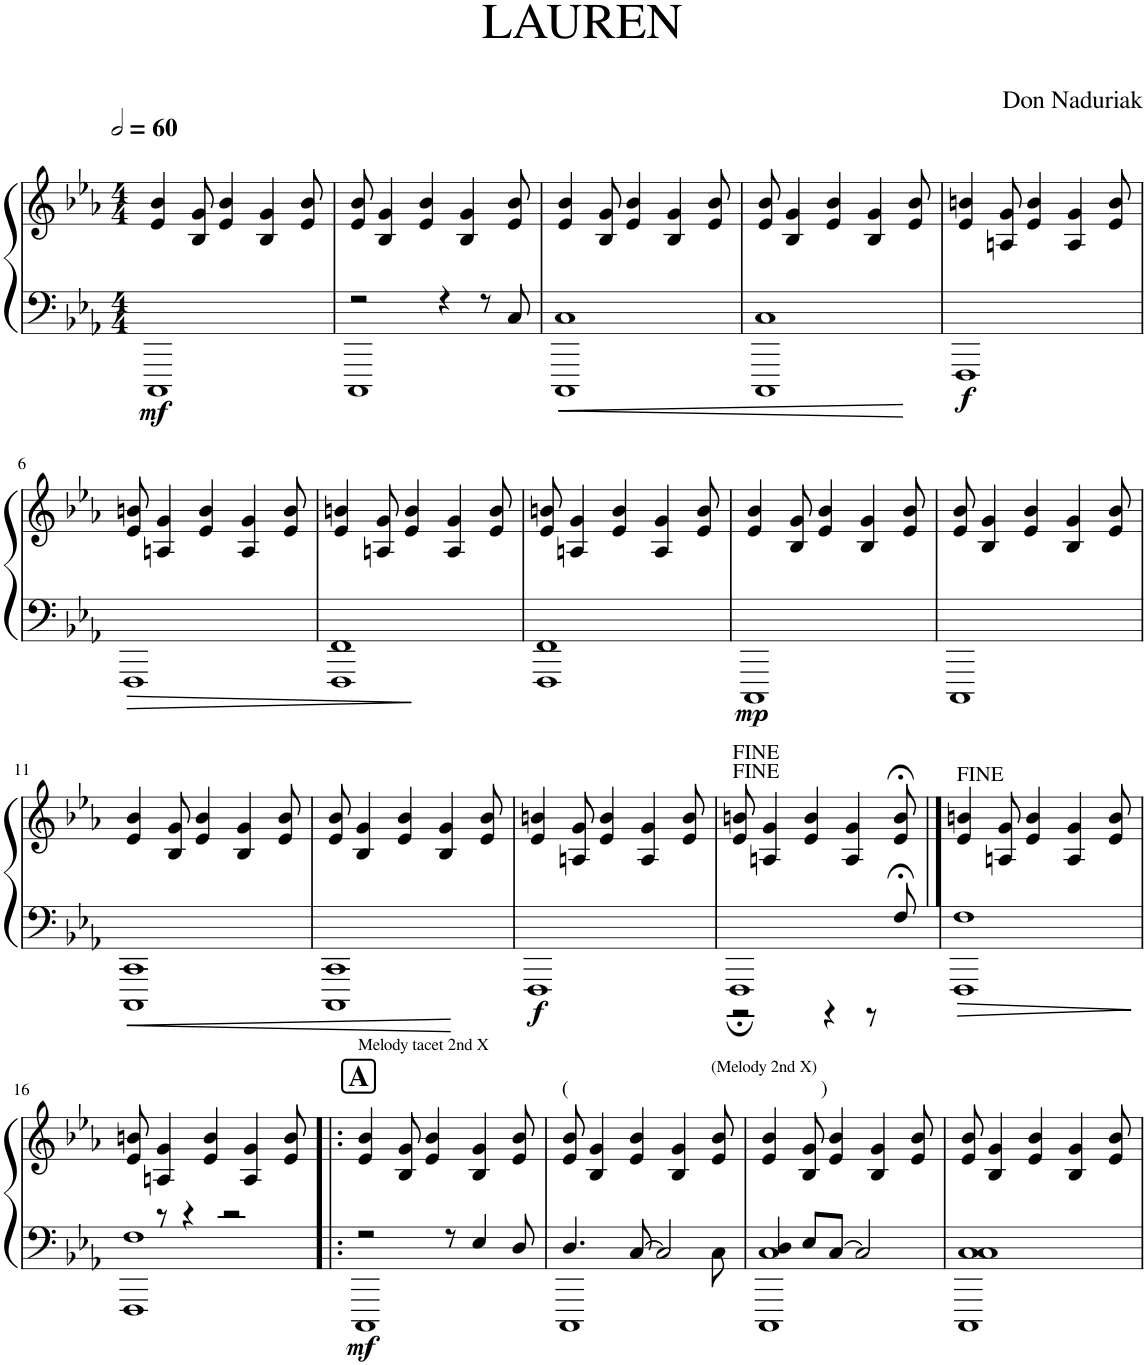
**kern	**kern	**dynam
*part1	*part1	*part1
*staff2	*staff1	*staff1/2
*I"Piano	*	*
*I'Pno	*	*
*clefF4	*clefG2	*
*k[b-e-a-]	*k[b-e-a-]	*
*M4/4	*M4/4	*
*MM120	*MM120	*
=1	=1	=1
*^	*	*
!	!	!	!LO:DY:b=2
1ryy	1CCC	4e-/ 4b-/	mf
.	.	8B-/ 8g/	.
.	.	4e-/ 4b-/	.
.	.	4B-/ 4g/	.
.	.	8e-/ 8b-/	.
=2	=2	=2	=2
2r	1CCC	8e-/ 8b-/	.
.	.	4B-/ 4g/	.
.	.	4e-/ 4b-/	.
4r	.	.	.
.	.	4B-/ 4g/	.
8r	.	.	.
8C/	.	8e-/ 8b-/	.
=3	=3	=3	=3
1C	1CCC	4e-/ 4b-/	.
.	.	8B-/ 8g/	.
.	.	4e-/ 4b-/	.
.	.	4B-/ 4g/	.
.	.	8e-/ 8b-/	.
=4	=4	=4	=4
1C	1CCC	8e-/ 8b-/	.
.	.	4B-/ 4g/	.
.	.	4e-/ 4b-/	.
.	.	4B-/ 4g/	.
.	.	8e-/ 8b-/	.
=5	=5	=5	=5
!	!	!	!LO:DY:b=2
1ryy	1FFF	4e-/ 4bn/	f
.	.	8An/ 8g/	.
.	.	4e-/ 4b/	.
.	.	4A/ 4g/	.
.	.	8e-/ 8b/	.
!!LO:LB:g=z
=6	=6	=6	=6
1ryy	1FFF	8e-/ 8bn/	.
.	.	4An/ 4g/	.
.	.	4e-/ 4b/	.
.	.	4A/ 4g/	.
.	.	8e-/ 8b/	.
=7	=7	=7	=7
1FF	1FFF	4e-/ 4bn/	.
.	.	8An/ 8g/	.
.	.	4e-/ 4b/	.
.	.	4A/ 4g/	.
.	.	8e-/ 8b/	.
=8	=8	=8	=8
1FF	1FFF	8e-/ 8bn/	.
.	.	4An/ 4g/	.
.	.	4e-/ 4b/	.
.	.	4A/ 4g/	.
.	.	8e-/ 8b/	.
=9	=9	=9	=9
!	!	!	!LO:DY:b=2
1ryy	1CCC	4e-/ 4b-/	mp
.	.	8B-/ 8g/	.
.	.	4e-/ 4b-/	.
.	.	4B-/ 4g/	.
.	.	8e-/ 8b-/	.
=10	=10	=10	=10
1ryy	1CCC	8e-/ 8b-/	.
.	.	4B-/ 4g/	.
.	.	4e-/ 4b-/	.
.	.	4B-/ 4g/	.
.	.	8e-/ 8b-/	.
!!LO:LB:g=z
=11	=11	=11	=11
1CC	1CCC	4e-/ 4b-/	.
.	.	8B-/ 8g/	.
.	.	4e-/ 4b-/	.
.	.	4B-/ 4g/	.
.	.	8e-/ 8b-/	.
=12	=12	=12	=12
1CC	1CCC	8e-/ 8b-/	.
.	.	4B-/ 4g/	.
.	.	4e-/ 4b-/	.
.	.	4B-/ 4g/	.
.	.	8e-/ 8b-/	.
=13	=13	=13	=13
!	!	!	!LO:DY:b=2
1ryy	1FFF	4e-/ 4bn/	f
.	.	8An/ 8g/	.
.	.	4e-/ 4b/	.
.	.	4A/ 4g/	.
.	.	8e-/ 8b/	.
=14	=14	=14	=14
*	*^	*	*
1ryy	1FFF;	2r	8e-/ 8bn/	.
.	.	.	4An/ 4g/	.
.	.	.	4e-/ 4b/	.
.	.	4r	.	.
.	.	.	4A/ 4g/	.
.	.	8r	.	.
.	.	8F;</	8e-/;< 8b/;<	.
==15	==15	==15	==15	==15
1ryy	1FFF	1F	4e-/ 4bn/	.
.	.	.	8An/ 8g/	.
.	.	.	4e-/ 4b/	.
.	.	.	4A/ 4g/	.
.	.	.	8e-/ 8b/	.
!!LO:LB:g=z
=16	=16	=16	=16	=16
8ryy	1FFF	1F	8e-/ 8bn/	.
8r	.	.	4An/ 4g/	.
4r	.	.	.	.
.	.	.	4e-/ 4b/	.
2r	.	.	.	.
.	.	.	4A/ 4g/	.
.	.	.	8e-/ 8b/	.
*	*v	*v	*	*
=17!|:	=17!|:	=17!|:	=17!|:
!	!	!LO:TX:a:B:t=A	!
!	!	!LO:TX:a:t=Melody tacet 2nd X	!
!	!	!	!LO:DY:b=2
2r	1CCC	4e-/ 4b-/	mf
.	.	8B-/ 8g/	.
.	.	4e-/ 4b-/	.
8r	.	.	.
4E-/	.	4B-/ 4g/	.
8D/	.	8e-/ 8b-/	.
=18	=18	=18	=18
*	*^	*	*
!	!	!	!LO:TX:a:t=(                                                )	!
4.D/	1CCC	2..ryy	8e-/ 8b-/	.
.	.	.	4B-/ 4g/	.
[8C/	.	.	4e-/ 4b-/	.
2C/]	.	.	.	.
.	.	.	4B-/ 4g/	.
!	!	!	!LO:TX:a:t=(Melody 2nd X)	!
.	.	8C\	8e-/ 8b-/	.
=19	=19	=19	=19	=19
4D/	1CCC	1C	4e-/ 4b-/	.
8E-/L	.	.	8B-/ 8g/	.
[8C/J	.	.	4e-/ 4b-/	.
2C/]	.	.	.	.
.	.	.	4B-/ 4g/	.
.	.	.	8e-/ 8b-/	.
=20	=20	=20	=20	=20
1C	1CCC	1C	8e-/ 8b-/	.
.	.	.	4B-/ 4g/	.
.	.	.	4e-/ 4b-/	.
.	.	.	4B-/ 4g/	.
.	.	.	8e-/ 8b-/	.
*v	*v	*v	*	*
=	=	=
*-	*-	*-
